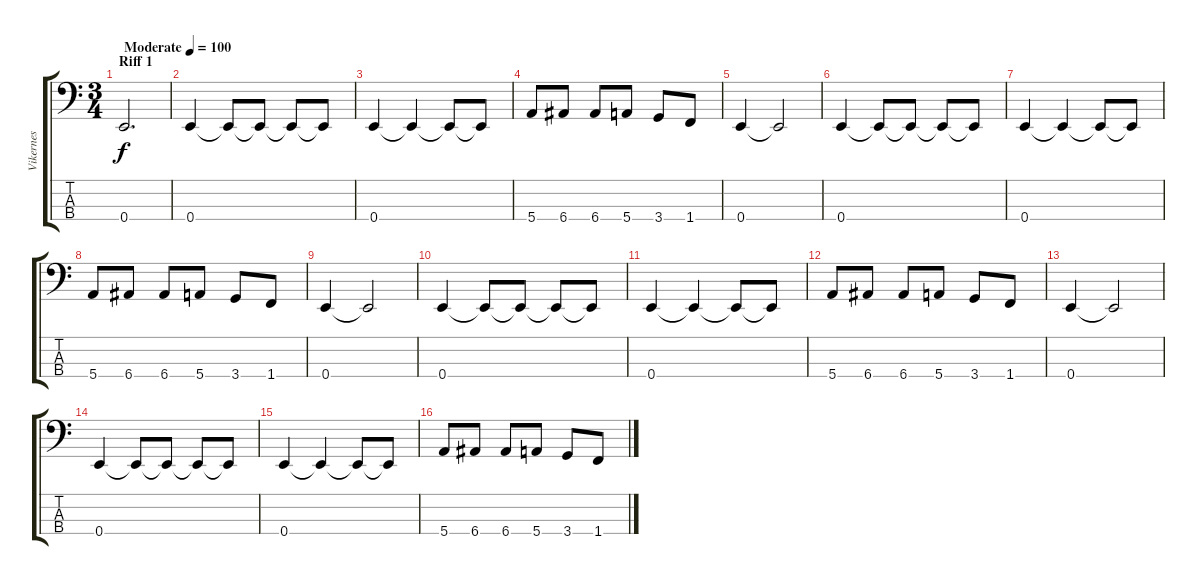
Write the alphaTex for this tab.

\track ("Vikernes" "Vikernes") {instrument electricbassfinger}
\staff {score tabs}
\tuning (G2 D2 A1 E1) {hide}
\ts (3 4)
\section ("" "Riff 1")
\tempo (100 "Moderate")
\clef f4
\ks c
0.4.2{d dy f instrument electricbassfinger} |
0.4.4 0.4{t}.8 0.4{t}.8 0.4{t}.8 0.4{t}.8 |
0.4.4 0.4{t}.4 0.4{t}.8 0.4{t}.8 |
5.4.8 6.4.8 6.4.8 5.4.8 3.4.8 1.4.8 |
0.4.4 0.4{t}.2 |
0.4.4 0.4{t}.8 0.4{t}.8 0.4{t}.8 0.4{t}.8 |
0.4.4 0.4{t}.4 0.4{t}.8 0.4{t}.8 |
5.4.8 6.4.8 6.4.8 5.4.8 3.4.8 1.4.8 |
0.4.4 0.4{t}.2 |
0.4.4 0.4{t}.8 0.4{t}.8 0.4{t}.8 0.4{t}.8 |
0.4.4 0.4{t}.4 0.4{t}.8 0.4{t}.8 |
5.4.8 6.4.8 6.4.8 5.4.8 3.4.8 1.4.8 |
0.4.4 0.4{t}.2 |
0.4.4 0.4{t}.8 0.4{t}.8 0.4{t}.8 0.4{t}.8 |
0.4.4 0.4{t}.4 0.4{t}.8 0.4{t}.8 |
5.4.8 6.4.8 6.4.8 5.4.8 3.4.8 1.4.8
